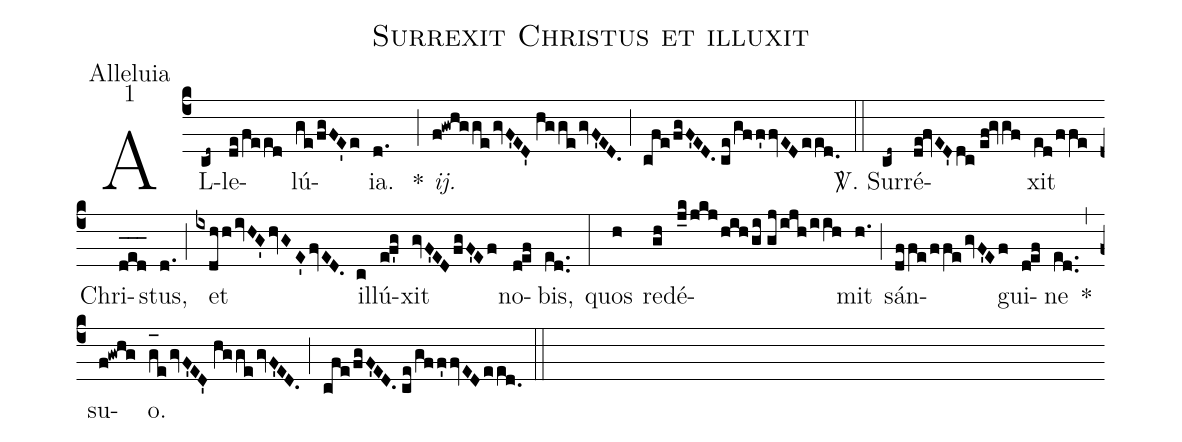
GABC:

name:Surrexit Christus et illuxit;
office-part:Alleluia;
mode:1;
%%
(c4) AL(cd~)le(de/feed)lú(ge/fgFE'e){ia}.(d.) <clear>*(;) <i>ij.</i>(f!gwhggegvF'ED'//hggegvF'ED.) (;) (cfe/fgF'ED.//ce/!gff'fvEDeed.0) (::) <sp>V/</sp>. Sur(cd~)ré(de!fvED'dc//ef!gvgf)xit(ed/ffe) Chri(d_[oh:h]e_[oh:h]d_[oh:h])stus,(d.) (;) et(ixdhhivHG'hvGE'fvED.) il(c)lú(ef'g)xit(gvF'EDfgF'Ef) no(def)bis,(ed..) (:) quos(h) red(gh)é(j_k/jkj/hih/gi//gj/ijh/iih)mit(h.) (;) sán(dffe/ffegvF'Ef)gui(def)ne(ed..) <clear>*(,) su(f!gwhg)o.(g_[oh:h]egvF'ED'//hggegvF'ED.) (;) (cfe/fgF'ED.//ce/!gff'fvEDeed.0) (::)
